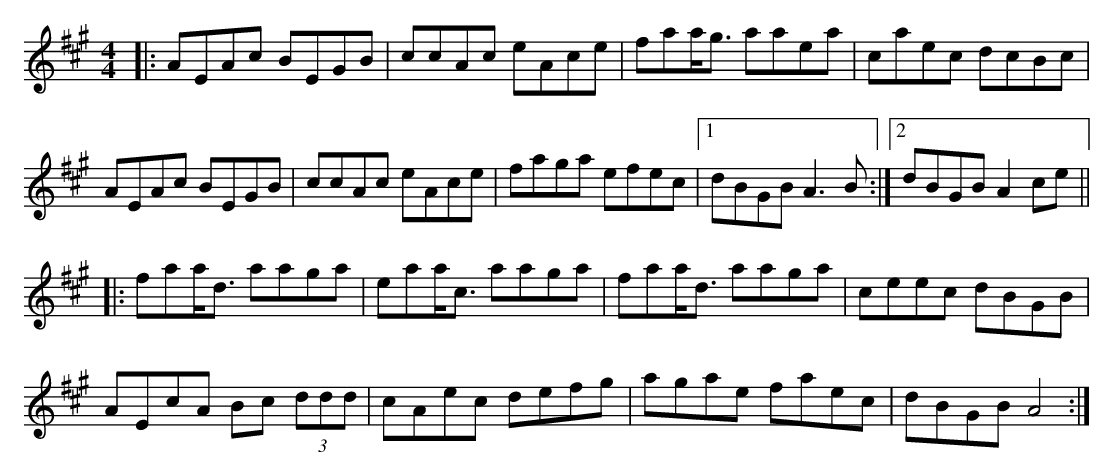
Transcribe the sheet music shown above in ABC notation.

X:1
M:4/4
K:A
|:AEAc BEGB|ccAc eAce|faa<g aaea|caec dcBc|
AEAc BEGB|ccAc eAce|faga efec|1 dBGB A3 B:|2 dBGB A2 ce||
|:faa<d aaga|eaa<c aaga|faa<d aaga|ceec dBGB|
AEcA Bc (3ddd|cAec defg|agae faec|dBGB A4:|
